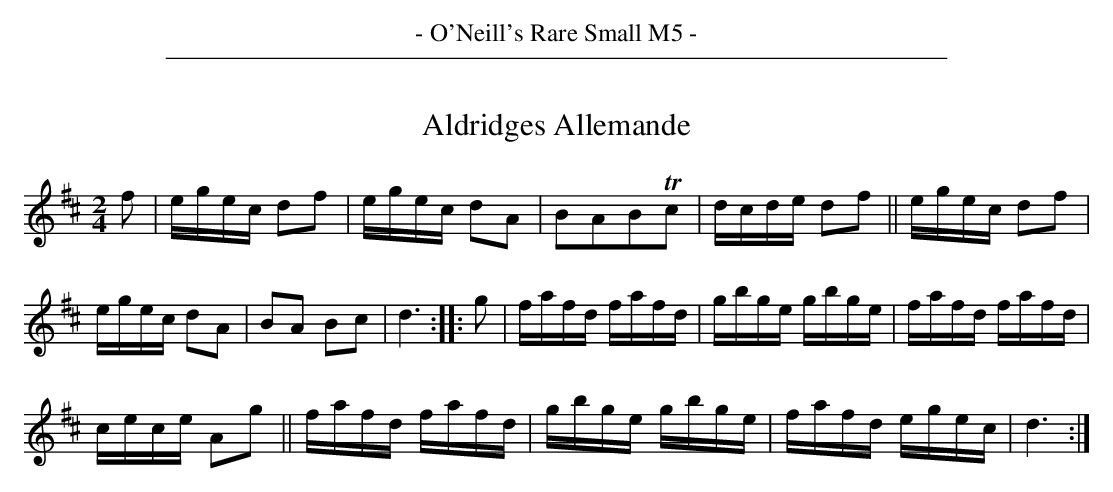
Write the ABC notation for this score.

X:1
T: Aldridges Allemande
M: 2/4
L: 1/16
K: D
f2 |\
egec d2f2 | egec d2A2 | B2A2B2Tc2 | dcde d2f2 || egec d2f2 |
egec d2A2 | B2A2 B2c2 | d6 :: g2 | fafd fafd | gbge gbge | fafd fafd |
cece A2g2 || fafd fafd | gbge gbge | fafd egec | d6 :|
